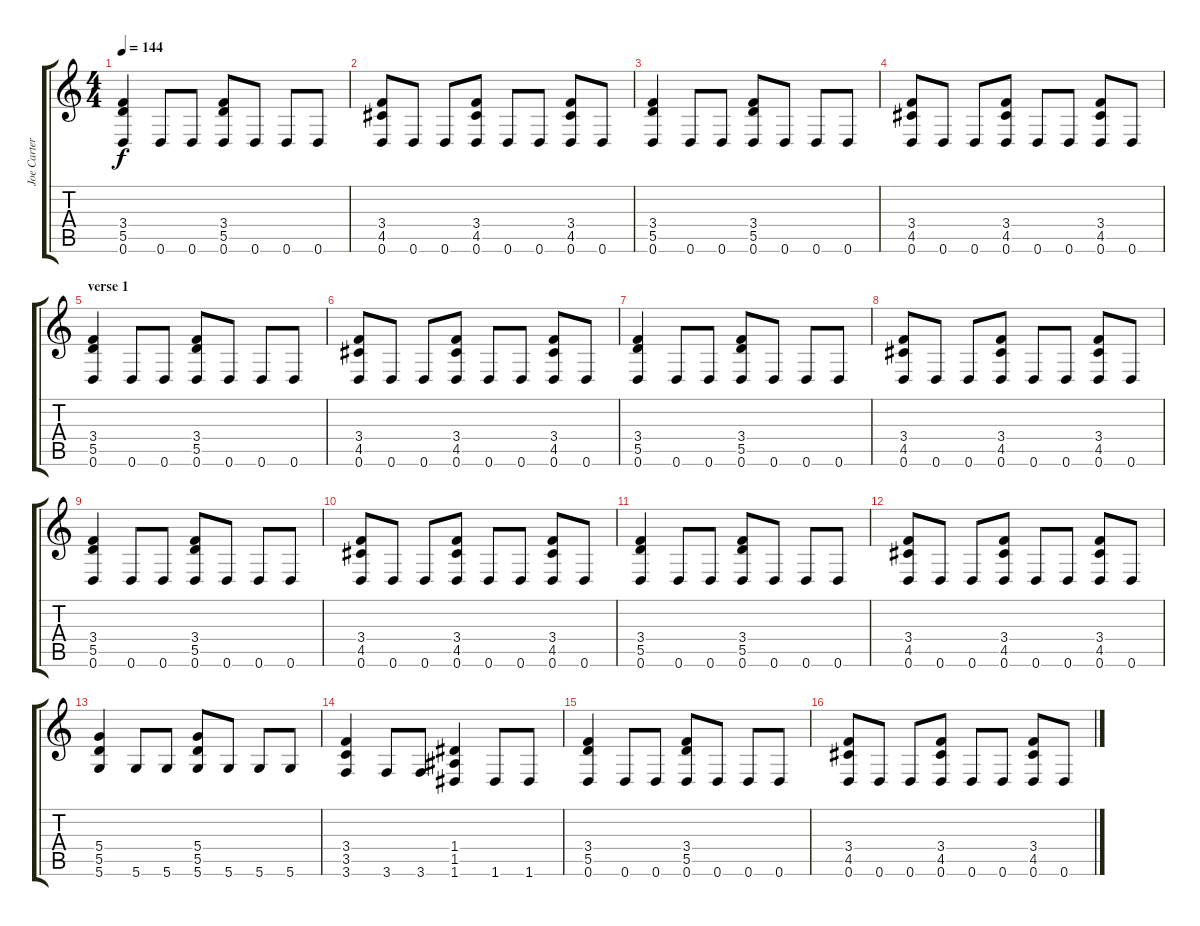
\track ("Joe Carter (Second Guitar)" "Joe Carter") {instrument overdrivenguitar}
\staff {score tabs}
\tuning (E4 B3 G3 D3 A2 D2) {hide}
\ts (4 4)
\tempo 144
\clef g2
\ks c
(3.4 5.5 0.6).4{dy f} 0.6.8 0.6.8 (3.4 5.5 0.6).8 0.6.8 0.6.8 0.6.8 |
(3.4 4.5 0.6).8 0.6.8 0.6.8 (3.4 4.5 0.6).8 0.6.8 0.6.8 (3.4 4.5 0.6).8 0.6.8 |
(3.4 5.5 0.6).4 0.6.8 0.6.8 (3.4 5.5 0.6).8 0.6.8 0.6.8 0.6.8 |
(3.4 4.5 0.6).8 0.6.8 0.6.8 (3.4 4.5 0.6).8 0.6.8 0.6.8 (3.4 4.5 0.6).8 0.6.8 |
\section ("" "verse 1")
(3.4 5.5 0.6).4 0.6.8 0.6.8 (3.4 5.5 0.6).8 0.6.8 0.6.8 0.6.8 |
(3.4 4.5 0.6).8 0.6.8 0.6.8 (3.4 4.5 0.6).8 0.6.8 0.6.8 (3.4 4.5 0.6).8 0.6.8 |
(3.4 5.5 0.6).4 0.6.8 0.6.8 (3.4 5.5 0.6).8 0.6.8 0.6.8 0.6.8 |
(3.4 4.5 0.6).8 0.6.8 0.6.8 (3.4 4.5 0.6).8 0.6.8 0.6.8 (3.4 4.5 0.6).8 0.6.8 |
(3.4 5.5 0.6).4 0.6.8 0.6.8 (3.4 5.5 0.6).8 0.6.8 0.6.8 0.6.8 |
(3.4 4.5 0.6).8 0.6.8 0.6.8 (3.4 4.5 0.6).8 0.6.8 0.6.8 (3.4 4.5 0.6).8 0.6.8 |
(3.4 5.5 0.6).4 0.6.8 0.6.8 (3.4 5.5 0.6).8 0.6.8 0.6.8 0.6.8 |
(3.4 4.5 0.6).8 0.6.8 0.6.8 (3.4 4.5 0.6).8 0.6.8 0.6.8 (3.4 4.5 0.6).8 0.6.8 |
(5.4 5.5 5.6).4 5.6.8 5.6.8 (5.4 5.5 5.6).8 5.6.8 5.6.8 5.6.8 |
(3.4 3.5 3.6).4 3.6.8 3.6.8 (1.4 1.5 1.6).4 1.6.8 1.6.8 |
(3.4 5.5 0.6).4 0.6.8 0.6.8 (3.4 5.5 0.6).8 0.6.8 0.6.8 0.6.8 |
(3.4 4.5 0.6).8 0.6.8 0.6.8 (3.4 4.5 0.6).8 0.6.8 0.6.8 (3.4 4.5 0.6).8 0.6.8
